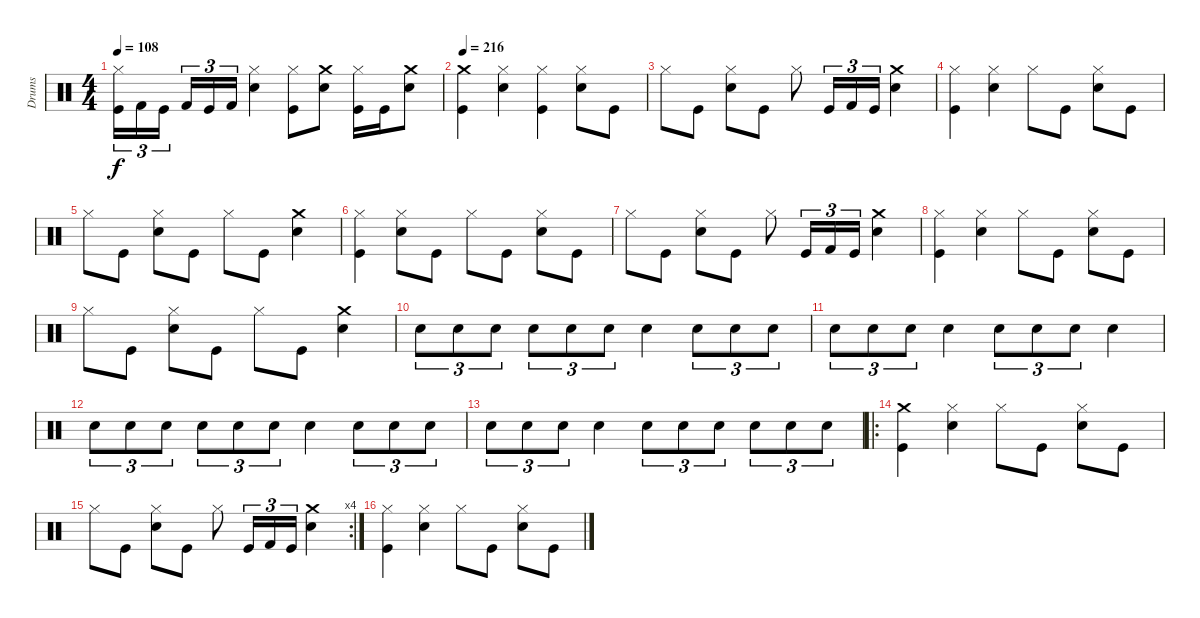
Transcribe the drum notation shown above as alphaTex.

\track ("Drums" "Drums") {instrument percussion}
\staff {score}
\articulation defaults
\ts (4 4)
\tempo 108
\clef neutral
\ks c
("Hi-Hat (closed)" "Kick (hit)").16{tu (3 2) dy f} "Kick (hit) 2".16{tu (3 2)} "Kick (hit)".16{tu (3 2)} "Kick (hit) 2".16{tu (3 2)} "Kick (hit)".16{tu (3 2)} "Kick (hit) 2".16{tu (3 2)} ("Snare (hit) 2" "Hi-Hat (closed)").4 ("Kick (hit)" "Hi-Hat (closed)").8 ("Snare (hit) 2" "Crash medium (hit)").8 ("Kick (hit)" "Hi-Hat (closed)").16 "Kick (hit)".16 ("Crash medium (hit)" "Snare (hit) 2").8 |
\tempo 216
("Kick (hit)" "Crash medium (hit)").4 ("Hi-Hat (closed)" "Snare (hit) 2").4 ("Kick (hit)" "Hi-Hat (closed)").4 ("Hi-Hat (closed)" "Snare (hit) 2").8 "Kick (hit)".8 |
"Hi-Hat (closed)".8 "Kick (hit)".8 ("Snare (hit) 2" "Hi-Hat (closed)").8 "Kick (hit)".8 "Hi-Hat (closed)".8 "Kick (hit)".16{tu (3 2)} "Kick (hit) 2".16{tu (3 2)} "Kick (hit)".16{tu (3 2)} ("Crash medium (hit)" "Snare (hit) 2").4 |
("Hi-Hat (closed)" "Kick (hit)").4 ("Snare (hit) 2" "Hi-Hat (closed)").4 "Hi-Hat (closed)".8 "Kick (hit)".8 ("Snare (hit) 2" "Hi-Hat (closed)").8 "Kick (hit)".8 |
"Hi-Hat (closed)".8 "Kick (hit)".8 ("Snare (hit) 2" "Hi-Hat (closed)").8 "Kick (hit)".8 "Hi-Hat (closed)".8 "Kick (hit)".8 ("Crash medium (hit)" "Snare (hit) 2").4 |
("Kick (hit)" "Hi-Hat (closed)").4 ("Snare (hit) 2" "Hi-Hat (closed)").8 "Kick (hit)".8 "Hi-Hat (closed)".8 "Kick (hit)".8 ("Hi-Hat (closed)" "Snare (hit) 2").8 "Kick (hit)".8 |
"Hi-Hat (closed)".8 "Kick (hit)".8 ("Snare (hit) 2" "Hi-Hat (closed)").8 "Kick (hit)".8 "Hi-Hat (closed)".8 "Kick (hit)".16{tu (3 2)} "Kick (hit) 2".16{tu (3 2)} "Kick (hit)".16{tu (3 2)} ("Crash medium (hit)" "Snare (hit) 2").4 |
("Hi-Hat (closed)" "Kick (hit)").4 ("Snare (hit) 2" "Hi-Hat (closed)").4 "Hi-Hat (closed)".8 "Kick (hit)".8 ("Snare (hit) 2" "Hi-Hat (closed)").8 "Kick (hit)".8 |
"Hi-Hat (closed)".8 "Kick (hit)".8 ("Snare (hit) 2" "Hi-Hat (closed)").8 "Kick (hit)".8 "Hi-Hat (closed)".8 "Kick (hit)".8 ("Crash medium (hit)" "Snare (hit) 2").4 |
"Snare (hit) 2".8{tu (3 2)} "Snare (hit) 2".8{tu (3 2)} "Snare (hit) 2".8{tu (3 2)} "Snare (hit) 2".8{tu (3 2)} "Snare (hit) 2".8{tu (3 2)} "Snare (hit) 2".8{tu (3 2)} "Snare (hit) 2".4 "Snare (hit) 2".8{tu (3 2)} "Snare (hit) 2".8{tu (3 2)} "Snare (hit) 2".8{tu (3 2)} |
"Snare (hit) 2".8{tu (3 2)} "Snare (hit) 2".8{tu (3 2)} "Snare (hit) 2".8{tu (3 2)} "Snare (hit) 2".4 "Snare (hit) 2".8{tu (3 2)} "Snare (hit) 2".8{tu (3 2)} "Snare (hit) 2".8{tu (3 2)} "Snare (hit) 2".4 |
"Snare (hit) 2".8{tu (3 2)} "Snare (hit) 2".8{tu (3 2)} "Snare (hit) 2".8{tu (3 2)} "Snare (hit) 2".8{tu (3 2)} "Snare (hit) 2".8{tu (3 2)} "Snare (hit) 2".8{tu (3 2)} "Snare (hit) 2".4 "Snare (hit) 2".8{tu (3 2)} "Snare (hit) 2".8{tu (3 2)} "Snare (hit) 2".8{tu (3 2)} |
"Snare (hit) 2".8{tu (3 2)} "Snare (hit) 2".8{tu (3 2)} "Snare (hit) 2".8{tu (3 2)} "Snare (hit) 2".4 "Snare (hit) 2".8{tu (3 2)} "Snare (hit) 2".8{tu (3 2)} "Snare (hit) 2".8{tu (3 2)} "Snare (hit) 2".8{tu (3 2)} "Snare (hit) 2".8{tu (3 2)} "Snare (hit) 2".8{tu (3 2)} |
\ro
("Kick (hit)" "Crash medium (hit)").4 ("Hi-Hat (closed)" "Snare (hit) 2").4 "Hi-Hat (closed)".8 "Kick (hit)".8 ("Hi-Hat (closed)" "Snare (hit) 2").8 "Kick (hit)".8 |
\rc 4 "Hi-Hat (closed)".8 "Kick (hit)".8
("Snare (hit) 2" "Hi-Hat (closed)").8 "Kick (hit)".8 "Hi-Hat (closed)".8 "Kick (hit)".16{tu (3 2)} "Kick (hit) 2".16{tu (3 2)} "Kick (hit)".16{tu (3 2)} ("Crash medium (hit)" "Snare (hit) 2").4 |
("Hi-Hat (closed)" "Kick (hit)").4 ("Snare (hit) 2" "Hi-Hat (closed)").4 "Hi-Hat (closed)".8 "Kick (hit)".8 ("Snare (hit) 2" "Hi-Hat (closed)").8 "Kick (hit)".8
